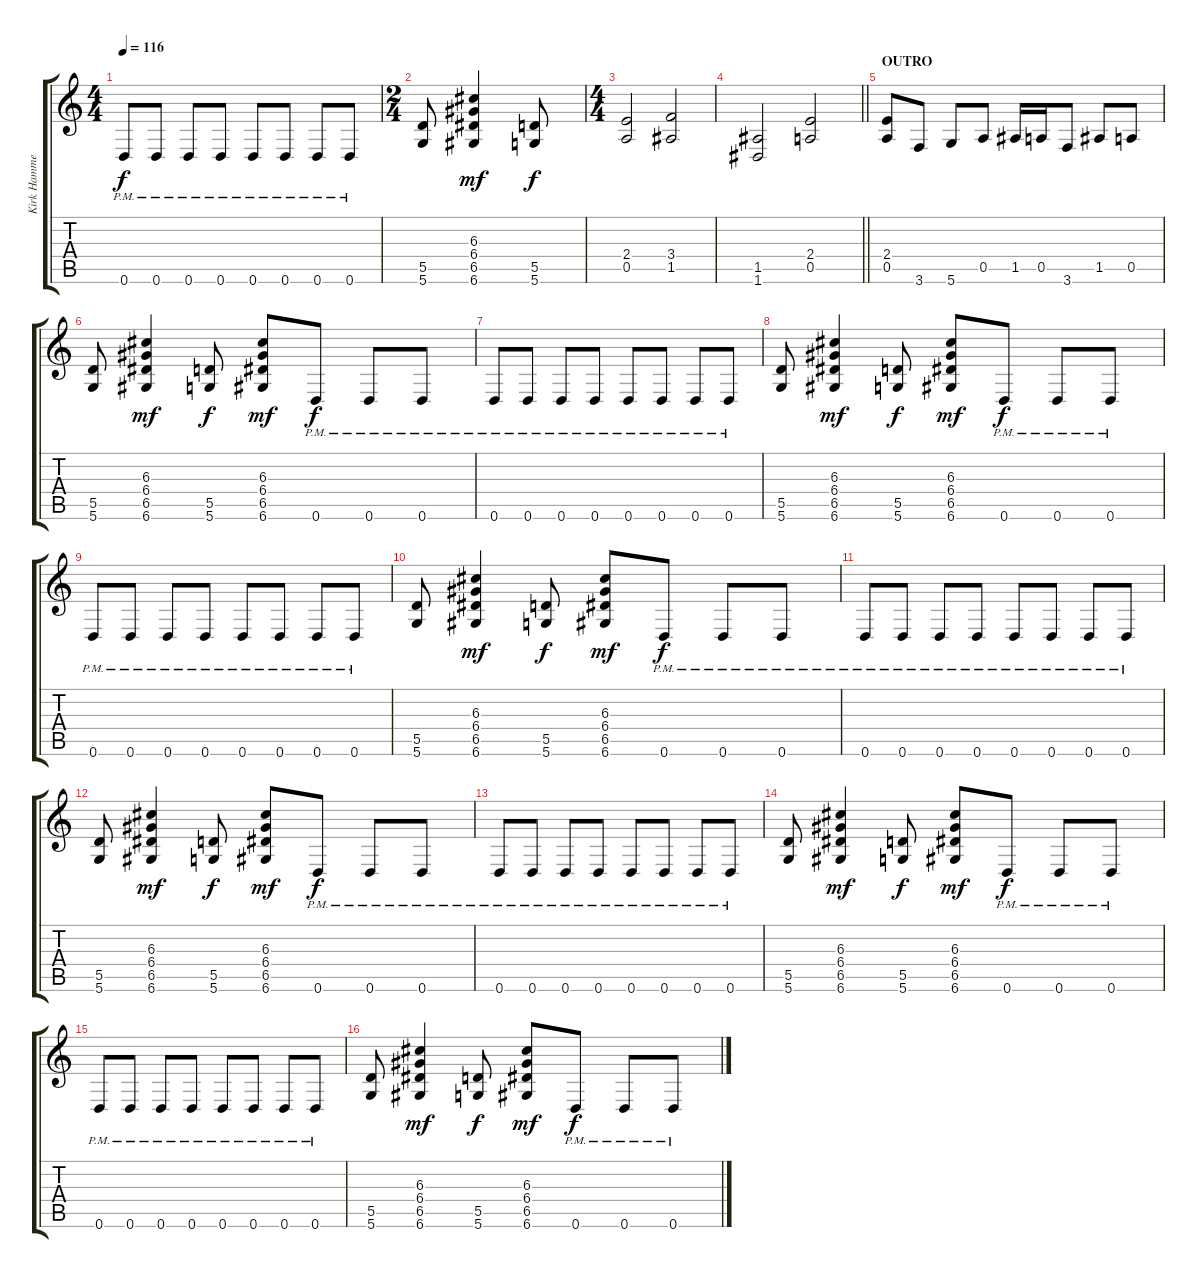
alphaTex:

\track ("Kirk Hammet (Lead)" "Kirk Hamme") {instrument distortionguitar}
\staff {score tabs}
\tuning (E4 B3 G3 D3 A2 D2) {hide}
\ts (4 4)
\tempo 116
\clef g2
\ks c
0.6{pm}.8{dy f} 0.6{pm}.8 0.6{pm}.8 0.6{pm}.8 0.6{pm}.8 0.6{pm}.8 0.6{pm}.8 0.6{pm}.8 |
\ts (2 4)
(5.5 5.6).8 (6.3 6.4 6.5 6.6).4{dy mf} (5.5 5.6).8{dy f} |
\ts (4 4)
(2.4 0.5).2 (3.4 1.5).2 |
\barLineRight lightlight
(1.5 1.6).2 (2.4 0.5).2 |
\section ("" "OUTRO")
(2.4 0.5).8 3.6.8 5.6.8 0.5.8 1.5.16 0.5.16 3.6.8 1.5.8 0.5.8 |
(5.5 5.6).8 (6.3 6.4 6.5 6.6).4{dy mf} (5.5 5.6).8{dy f} (6.3 6.4 6.5 6.6).8{dy mf} 0.6{pm}.8{dy f} 0.6{pm}.8 0.6{pm}.8 |
0.6{pm}.8 0.6{pm}.8 0.6{pm}.8 0.6{pm}.8 0.6{pm}.8 0.6{pm}.8 0.6{pm}.8 0.6{pm}.8 |
(5.5 5.6).8 (6.3 6.4 6.5 6.6).4{dy mf} (5.5 5.6).8{dy f} (6.3 6.4 6.5 6.6).8{dy mf} 0.6{pm}.8{dy f} 0.6{pm}.8 0.6{pm}.8 |
0.6{pm}.8 0.6{pm}.8 0.6{pm}.8 0.6{pm}.8 0.6{pm}.8 0.6{pm}.8 0.6{pm}.8 0.6{pm}.8 |
(5.5 5.6).8 (6.3 6.4 6.5 6.6).4{dy mf} (5.5 5.6).8{dy f} (6.3 6.4 6.5 6.6).8{dy mf} 0.6{pm}.8{dy f} 0.6{pm}.8 0.6{pm}.8 |
0.6{pm}.8 0.6{pm}.8 0.6{pm}.8 0.6{pm}.8 0.6{pm}.8 0.6{pm}.8 0.6{pm}.8 0.6{pm}.8 |
(5.5 5.6).8 (6.3 6.4 6.5 6.6).4{dy mf} (5.5 5.6).8{dy f} (6.3 6.4 6.5 6.6).8{dy mf} 0.6{pm}.8{dy f} 0.6{pm}.8 0.6{pm}.8 |
0.6{pm}.8 0.6{pm}.8 0.6{pm}.8 0.6{pm}.8 0.6{pm}.8 0.6{pm}.8 0.6{pm}.8 0.6{pm}.8 |
(5.5 5.6).8 (6.3 6.4 6.5 6.6).4{dy mf} (5.5 5.6).8{dy f} (6.3 6.4 6.5 6.6).8{dy mf} 0.6{pm}.8{dy f} 0.6{pm}.8 0.6{pm}.8 |
0.6{pm}.8 0.6{pm}.8 0.6{pm}.8 0.6{pm}.8 0.6{pm}.8 0.6{pm}.8 0.6{pm}.8 0.6{pm}.8 |
(5.5 5.6).8 (6.3 6.4 6.5 6.6).4{dy mf} (5.5 5.6).8{dy f} (6.3 6.4 6.5 6.6).8{dy mf} 0.6{pm}.8{dy f} 0.6{pm}.8 0.6{pm}.8
